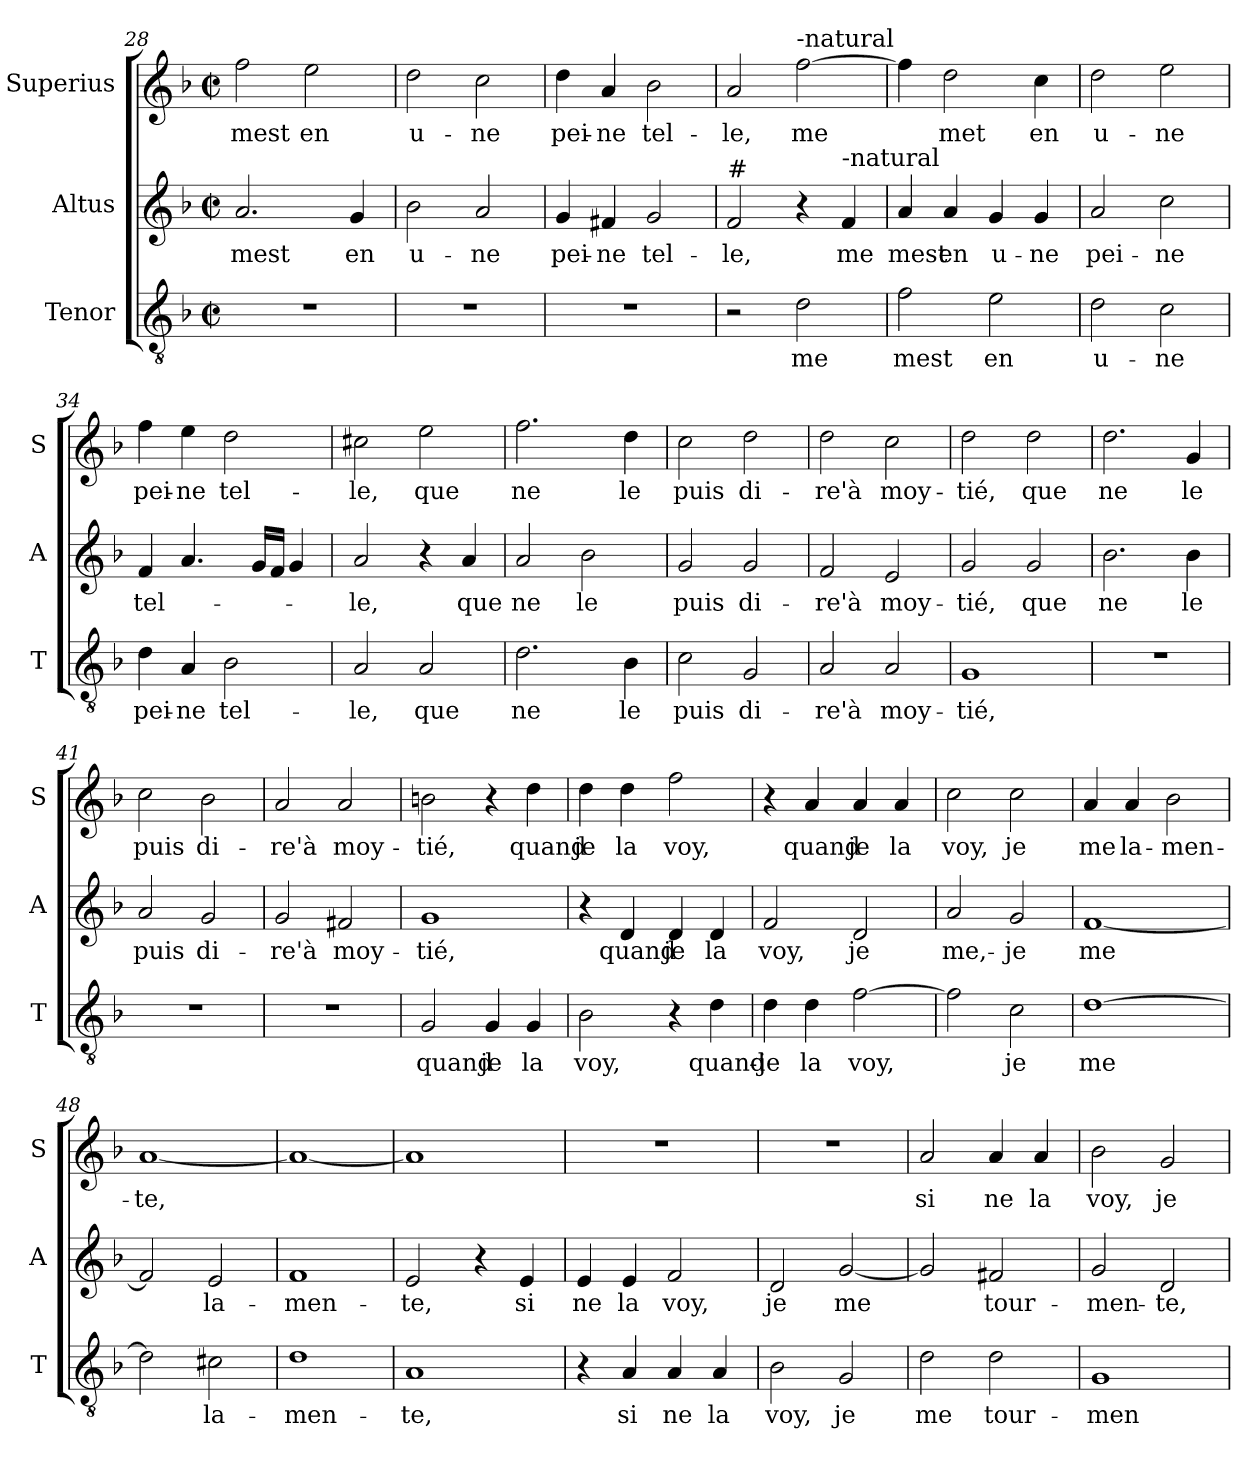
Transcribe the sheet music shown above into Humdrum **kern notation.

**kern	**text	**kern	**text	**kern	**text
*part3	*part3	*part2	*part2	*part1	*part1
*staff3	*staff3	*staff2	*staff2	*staff1	*staff1
*I"Tenor	*	*I"Altus	*	*I"Superius	*
*I'T	*	*I'A	*	*I'S	*
*clefGv2	*	*clefG2	*	*clefG2	*
*k[b-]	*	*k[b-]	*	*k[b-]	*
*F:	*	*F:	*	*F:	*
*M2/2	*	*M2/2	*	*M2/2	*
*met(c|)	*	*met(c|)	*	*met(c|)	*
=28	=28	=28	=28	=28	=28
!	!	!	!LO:LY:b	!	!LO:LY:b
1r	.	2.a/	mest	2ff\	mest
!	!	!	!	!	!LO:LY:b
.	.	.	.	2ee\	en
!	!	!	!LO:LY:b	!	!
.	.	4g/	en	.	.
=29	=29	=29	=29	=29	=29
!	!	!	!LO:LY:b	!	!LO:LY:b
1r	.	2b-\	u-	2dd\	u-
!	!	!	!LO:LY:b	!	!LO:LY:b
.	.	2a/	-ne	2cc\	-ne
!!LO:LB:g=z
=30	=30	=30	=30	=30	=30
!	!	!	!LO:LY:b	!	!LO:LY:b
1r	.	4g/	pei-	4dd\	pei-
!	!	!	!LO:LY:b	!	!LO:LY:b
.	.	4f#X/	-ne	4a/	-ne
!	!	!	!LO:LY:b	!	!LO:LY:b
.	.	2g/	tel-	2b-\	tel-
=31	=31	=31	=31	=31	=31
!	!	!LO:TX:a:t=#	!	!	!
!	!	!	!LO:LY:b	!	!LO:LY:b
2r	.	2f/	-le,	2a/	-le,
!	!	!	!	!LO:TX:a:t=-natural	!
!	!LO:LY:b	!	!	!	!LO:LY:b
2d\	me	4r	.	[2ff\	me
!	!	!LO:TX:a:t=-natural	!	!	!
!	!	!	!LO:LY:b	!	!
.	.	4f/	me	.	.
=32	=32	=32	=32	=32	=32
!	!LO:LY:b	!	!LO:LY:b	!	!
2f\	mest	4a/	mest	4ff\]	.
!	!	!	!LO:LY:b	!	!LO:LY:b
.	.	4a/	en	2dd\	met
!	!LO:LY:b	!	!LO:LY:b	!	!
2e\	en	4g/	u-	.	.
!	!	!	!LO:LY:b	!	!LO:LY:b
.	.	4g/	-ne	4cc\	en
=33	=33	=33	=33	=33	=33
!	!LO:LY:b	!	!LO:LY:b	!	!LO:LY:b
2d\	u-	2a/	pei-	2dd\	u-
!	!LO:LY:b	!	!LO:LY:b	!	!LO:LY:b
2c\	-ne	2cc\	-ne	2ee\	-ne
=34	=34	=34	=34	=34	=34
!	!LO:LY:b	!	!LO:LY:b	!	!LO:LY:b
4d\	pei-	4f/	tel-	4ff\	pei-
!	!LO:LY:b	!	!	!	!LO:LY:b
4A/	-ne	4.a/	.	4ee\	-ne
!	!LO:LY:b	!	!	!	!LO:LY:b
2B-\	tel-	.	.	2dd\	tel-
.	.	16g/LL	.	.	.
.	.	16f/JJ	.	.	.
.	.	4g/	.	.	.
=35	=35	=35	=35	=35	=35
!	!LO:LY:b	!	!LO:LY:b	!	!LO:LY:b
2A/	-le,	2a/	-le,	2cc#X\	-le,
!	!LO:LY:b	!	!	!	!LO:LY:b
2A/	que	4r	.	2ee\	que
!	!	!	!LO:LY:b	!	!
.	.	4a/	que	.	.
!!LO:LB:g=z
=36	=36	=36	=36	=36	=36
!	!LO:LY:b	!	!LO:LY:b	!	!LO:LY:b
2.d\	ne	2a/	ne	2.ff\	ne
!	!	!	!LO:LY:b	!	!
.	.	2b-\	le	.	.
!	!LO:LY:b	!	!	!	!LO:LY:b
4B-\	le	.	.	4dd\	le
=37	=37	=37	=37	=37	=37
!	!LO:LY:b	!	!LO:LY:b	!	!LO:LY:b
2c\	puis	2g/	puis	2cc\	puis
!	!LO:LY:b	!	!LO:LY:b	!	!LO:LY:b
2G/	di-	2g/	di-	2dd\	di-
=38	=38	=38	=38	=38	=38
!	!LO:LY:b	!	!LO:LY:b	!	!LO:LY:b
2A/	-re'à	2f/	-re'à	2dd\	-re'à
!	!LO:LY:b	!	!LO:LY:b	!	!LO:LY:b
2A/	moy-	2e/	moy-	2cc\	moy-
=39	=39	=39	=39	=39	=39
!	!LO:LY:b	!	!LO:LY:b	!	!LO:LY:b
1G	-tié,	2g/	-tié,	2dd\	-tié,
!	!	!	!LO:LY:b	!	!LO:LY:b
.	.	2g/	que	2dd\	que
=40	=40	=40	=40	=40	=40
!	!	!	!LO:LY:b	!	!LO:LY:b
1r	.	2.b-\	ne	2.dd\	ne
!	!	!	!LO:LY:b	!	!LO:LY:b
.	.	4b-\	le	4g/	le
=41	=41	=41	=41	=41	=41
!	!	!	!LO:LY:b	!	!LO:LY:b
1r	.	2a/	puis	2cc\	puis
!	!	!	!LO:LY:b	!	!LO:LY:b
.	.	2g/	di-	2b-\	di-
!!LO:PB:g=z
=42	=42	=42	=42	=42	=42
!	!	!	!LO:LY:b	!	!LO:LY:b
1r	.	2g/	-re'à	2a/	-re'à
!	!	!	!LO:LY:b	!	!LO:LY:b
.	.	2f#X/	moy-	2a/	moy-
=43	=43	=43	=43	=43	=43
!	!LO:LY:b	!	!LO:LY:b	!	!LO:LY:b
2G/	quand	1g	-tié,	2bn\	-tié,
!	!LO:LY:b	!	!	!	!
4G/	je	.	.	4r	.
!	!LO:LY:b	!	!	!	!LO:LY:b
4G/	la	.	.	4dd\	quand
=44	=44	=44	=44	=44	=44
!	!LO:LY:b	!	!	!	!LO:LY:b
2B-\	voy,	4r	.	4dd\	je
!	!	!	!LO:LY:b	!	!LO:LY:b
.	.	4d/	quand	4dd\	la
!	!	!	!LO:LY:b	!	!LO:LY:b
4r	.	4d/	je	2ff\	voy,
!	!LO:LY:b	!	!LO:LY:b	!	!
4d\	quand-	4d/	la	.	.
=45	=45	=45	=45	=45	=45
!	!LO:LY:b	!	!LO:LY:b	!	!
4d\	-je	2f/	voy,	4r	.
!	!LO:LY:b	!	!	!	!LO:LY:b
4d\	la	.	.	4a/	quand
!	!LO:LY:b	!	!LO:LY:b	!	!LO:LY:b
[2f\	voy,	2d/	je	4a/	je
!	!	!	!	!	!LO:LY:b
.	.	.	.	4a/	la
=46	=46	=46	=46	=46	=46
!	!	!	!LO:LY:b	!	!LO:LY:b
2f\]	.	2a/	me,-	2cc\	voy,
!	!LO:LY:b	!	!LO:LY:b	!	!LO:LY:b
2c\	je	2g/	-je	2cc\	je
=47	=47	=47	=47	=47	=47
!	!LO:LY:b	!	!LO:LY:b	!	!LO:LY:b
[1d	me	[1f	me	4a/	me
!	!	!	!	!	!LO:LY:b
.	.	.	.	4a/	la-
!	!	!	!	!	!LO:LY:b
.	.	.	.	2b-\	-men-
!!LO:LB:g=z
=48	=48	=48	=48	=48	=48
!	!	!	!	!	!LO:LY:b
2d\]	.	2f/]	.	[1a	-te,
!	!LO:LY:b	!	!LO:LY:b	!	!
2c#X\	la-	2e/	la-	.	.
=49	=49	=49	=49	=49	=49
!	!LO:LY:b	!	!LO:LY:b	!	!
1d	-men-	1f	-men-	1a_	.
=50	=50	=50	=50	=50	=50
!	!LO:LY:b	!	!LO:LY:b	!	!
1A	-te,	2e/	-te,	1a]	.
.	.	4r	.	.	.
!	!	!	!LO:LY:b	!	!
.	.	4e/	si	.	.
=51	=51	=51	=51	=51	=51
!	!	!	!LO:LY:b	!	!
4r	.	4e/	ne	1r	.
!	!LO:LY:b	!	!LO:LY:b	!	!
4A/	si	4e/	la	.	.
!	!LO:LY:b	!	!LO:LY:b	!	!
4A/	ne	2f/	voy,	.	.
!	!LO:LY:b	!	!	!	!
4A/	la	.	.	.	.
=52	=52	=52	=52	=52	=52
!	!LO:LY:b	!	!LO:LY:b	!	!
2B-\	voy,	2d/	je	1r	.
!	!LO:LY:b	!	!LO:LY:b	!	!
2G/	je	[2g/	me	.	.
=53	=53	=53	=53	=53	=53
!	!LO:LY:b	!	!	!	!LO:LY:b
2d\	me	2g/]	.	2a/	si
!	!LO:LY:b	!	!LO:LY:b	!	!LO:LY:b
2d\	tour-	2f#X/	tour-	4a/	ne
!	!	!	!	!	!LO:LY:b
.	.	.	.	4a/	la
!!LO:LB:g=z
=54	=54	=54	=54	=54	=54
!	!LO:LY:b	!	!LO:LY:b	!	!LO:LY:b
1G	-men-	2g/	-men-	2b-\	voy,
!	!	!	!LO:LY:b	!	!LO:LY:b
.	.	2d/	-te,	2g/	je
=	=	=	=	=	=
*-	*-	*-	*-	*-	*-
